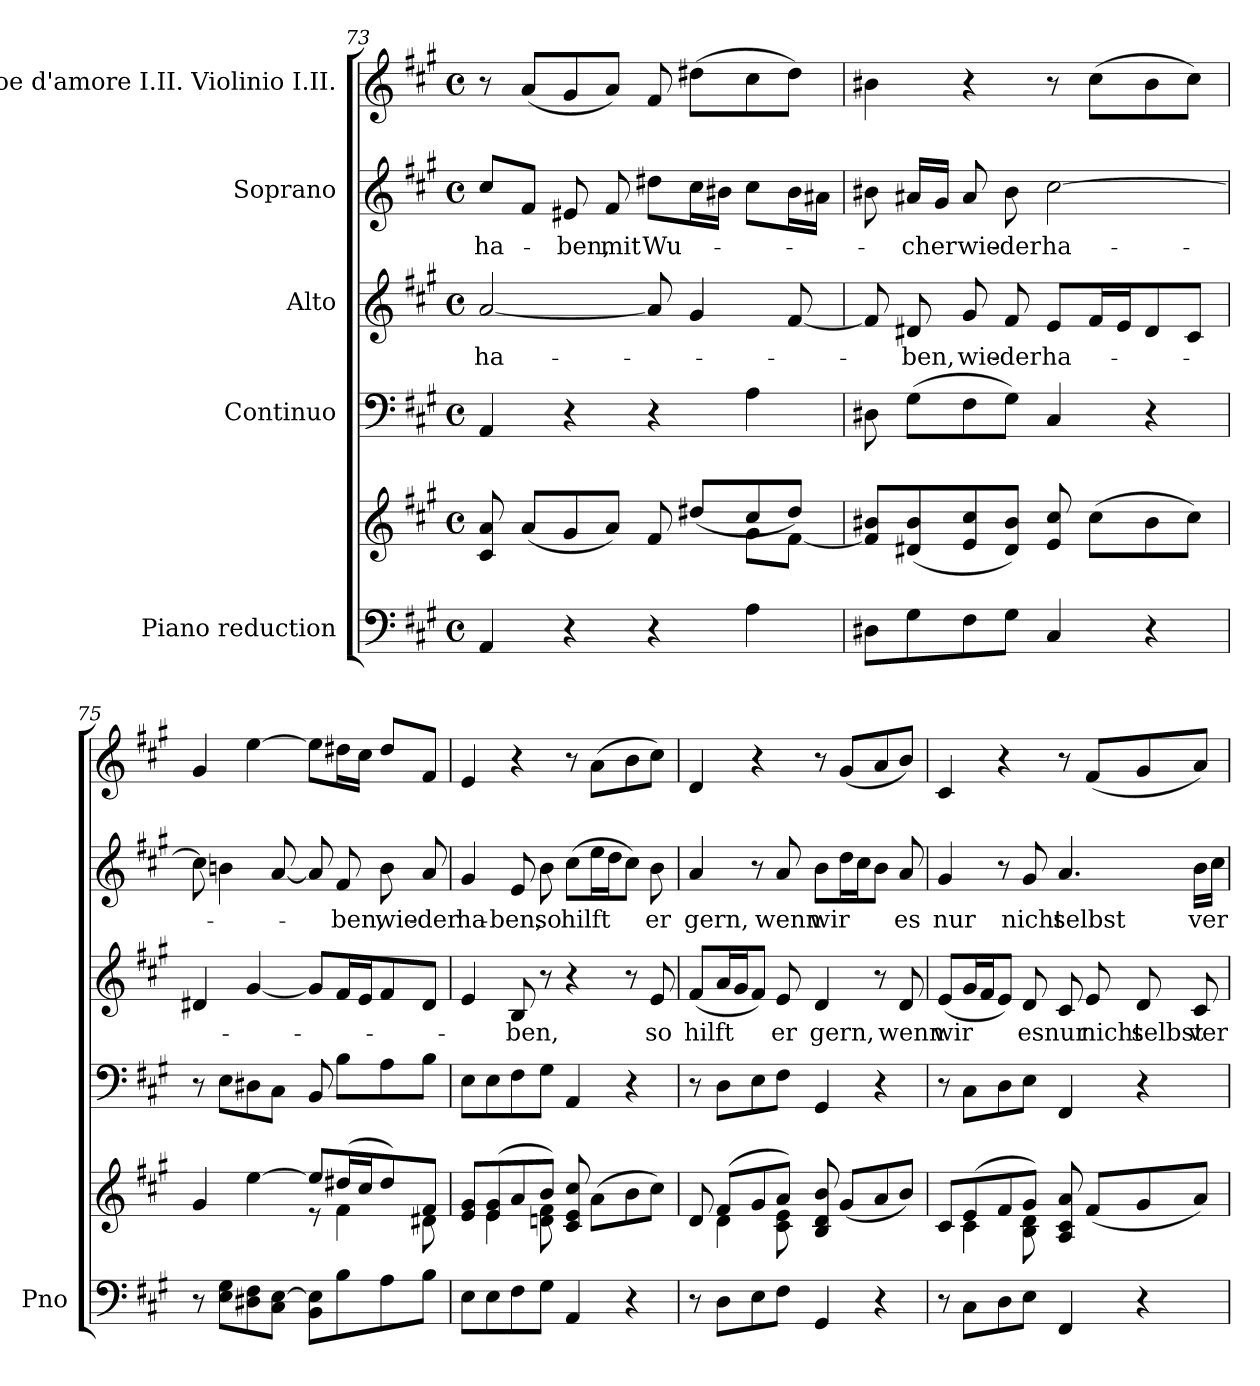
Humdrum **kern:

**kern	**kern	**kern	**kern	**text	**kern	**text	**kern
*part5	*part5	*part4	*part3	*part3	*part2	*part2	*part1
*staff6	*staff5	*staff4	*staff3	*staff3	*staff2	*staff2	*staff1
*I"Piano reduction	*	*I"Continuo	*I"Alto	*	*I"Soprano	*	*I"Oboe d'amore I.II. Violinio I.II.
*I'Pno	*	*	*	*	*	*	*
*clefF4	*clefG2	*clefF4	*clefG2	*	*clefG2	*	*clefG2
*k[f#c#g#]	*k[f#c#g#]	*k[f#c#g#]	*k[f#c#g#]	*	*k[f#c#g#]	*	*k[f#c#g#]
*M4/4	*M4/4	*M4/4	*M4/4	*	*M4/4	*	*M4/4
*met(c)	*met(c)	*met(c)	*met(c)	*	*met(c)	*	*met(c)
=73	=73	=73	=73	=73	=73	=73	=73
*	*^	*	*	*	*	*	*
!	!	!	!	!	!LO:LY:b	!	!LO:LY:b	!
4AA/	8c#/ 8a/	2ryy	4AA/	[2a/	ha-	8cc#/L	ha-	8r
.	(<8a/L	.	.	.	.	8f#/J	.	(8a/L
!	!	!	!	!	!	!	!LO:LY:b	!
4r	8g#/	.	4r	.	.	8e#X/	-ben,	8g#/
!	!	!	!	!	!	!	!LO:LY:b	!
.	8a/J)	.	.	.	.	8f#/	mit	8a/J)
!	!	!	!	!	!	!	!LO:LY:b	!
4r	8f#/	4ryy	4r	8a/]	.	8dd#X\L	Wu-	8f#/
.	(8dd#X/L	.	.	4g#/	.	16cc#\L	.	(8dd#X\L
.	.	.	.	.	.	16b#X\JJ	.	.
4A\	8cc#/	8g#\L	4A\	.	.	8cc#\L	.	8cc#\
.	8dd#/J)	[8f#\J	.	[8f#/	.	16b#\L	.	8dd#\J)
.	.	.	.	.	.	16a#X\JJ	.	.
*	*v	*v	*	*	*	*	*	*
=74	=74	=74	=74	=74	=74	=74	=74
8D#X\L	8f#/] 8b#X/L	8D#X\	8f#/]	.	8b#X\	.	4b#X\
!	!	!	!	!LO:LY:b	!	!LO:LY:b	!
8G#\	(8d#X/ 8b#/	(8G#\L	8d#X/	-ben,	16a#X/LL	-cher	.
.	.	.	.	.	16g#/JJ	.	.
!	!	!	!	!LO:LY:b	!	!LO:LY:b	!
8F#\	8e/ 8cc#/	8F#\	8g#/	wie-	8a#/	wie-	4r
!	!	!	!	!LO:LY:b	!	!LO:LY:b	!
8G#\J	8d#/ 8b#/J)	8G#\J)	8f#/	-der	8b#\	-der	.
!	!	!	!	!LO:LY:b	!	!LO:LY:b	!
4C#/	8e/ 8cc#/	4C#/	8e/L	ha-	[2cc#\	ha-	8r
.	(8cc#\L	.	16f#/L	.	.	.	(8cc#\L
.	.	.	16e/J	.	.	.	.
4r	8b#\	4r	8d#/	.	.	.	8b#\
.	8cc#\J)	.	8c#/J	.	.	.	8cc#\J)
!!LO:LB:g=z
=75	=75	=75	=75	=75	=75	=75	=75
*	*^	*	*	*	*	*	*
8r	4g#/	2ryy	8r	4d#X/	.	8cc#\]	.	4g#/
8E\ 8G#\L	.	.	8E\L	.	.	4bn\	.	.
8D#X\ 8F#\	[>4ee\	.	8D#X\	[4g#/	.	.	.	[4ee\
8C#\ [8E\J	.	.	8C#\J	.	.	[8a/	.	.
8BB\ 8E\]L	8ee/L]	8r	8BB/	8g#/L]	.	8a/]	.	8ee\L]
!	!	!	!	!	!	!	!LO:LY:b	!
8B\	(16dd#X/L	4f#\	8B\L	16f#/L	.	8f#/	ben,	16dd#X\L
.	16cc#/J	.	.	16e/J	.	.	.	16cc#\JJ
!	!	!	!	!	!	!	!LO:LY:b	!
8A\	8dd#/)	.	8A\	8f#/	.	8b\	wie-	8dd#/L
!	!	!	!	!	!	!	!LO:LY:b	!
8B\J	8f#/J	8d#X\	8B\J	8d#/J	.	8a/	-der	8f#/J
=76	=76	=76	=76	=76	=76	=76	=76	=76
!	!	!	!	!	!	!	!LO:LY:b	!
8E\L	8e/ 8g#/L	8ryy	8E\L	4e/	.	4g#/	ha-	4e/
8E\	(8e/ 8g#/	4e\	8E\	.	.	.	.	.
!	!	!	!	!	!LO:LY:b	!	!LO:LY:b	!
8F#\	8a/	.	8F#\	8B/	ben,	8e/	-ben,	4r
!	!	!	!	!	!	!	!LO:LY:b	!
8G#\J	8b/J)	8dn\ 8f#\	8G#\J	8r	.	8b\	so	.
!	!	!	!	!	!	!	!LO:LY:b	!
4AA/	8c#/ 8e/ 8cc#/	2ryy	4AA/	4r	.	(8cc#\L	hilft	8r
.	(>8a\L	.	.	.	.	16ee\L	.	(8a\L
.	.	.	.	.	.	16dd\J	.	.
4r	8b\	.	4r	8r	.	8cc#\J)	.	8b\
!	!	!	!	!	!LO:LY:b	!	!LO:LY:b	!
.	8cc#\J)	.	.	8e/	so	8b\	er	8cc#\J)
=77	=77	=77	=77	=77	=77	=77	=77	=77
!	!	!	!	!	!LO:LY:b	!	!LO:LY:b	!
8r	8d/	8ryy	8r	(8f#/L	hilft	4a/	gern,	4d/
8D\L	(8f#/L	4d\	8D\L	16a/L	.	.	.	.
.	.	.	.	16g#/J	.	.	.	.
8E\	8g#/	.	8E\	8f#/J)	.	8r	.	4r
!	!	!	!	!	!LO:LY:b	!	!LO:LY:b	!
8F#\J	8a/J)	8c#\ 8e\	8F#\J	8e/	er	8a/	wenn	.
!	!	!	!	!	!LO:LY:b	!	!LO:LY:b	!
4GG#/	8B/ 8d/ 8b/	2ryy	4GG#/	4d/	gern,	8b\L	-wir	8r
.	(<8g#/L	.	.	.	.	16dd\L	.	(8g#/L
.	.	.	.	.	.	16cc#\J	.	.
4r	8a/	.	4r	8r	.	8b\J	.	8a/
!	!	!	!	!	!LO:LY:b	!	!LO:LY:b	!
.	8b/J)	.	.	8d/	wenn	8a/	es	8b/J)
=78	=78	=78	=78	=78	=78	=78	=78	=78
!	!	!	!	!	!LO:LY:b	!	!LO:LY:b	!
8r	8c#/L	8ryy	8r	(8e/L	-wir	4g#/	nur	4c#/
8C#\L	(8e/	4c#\	8C#\L	16g#/L	.	.	.	.
.	.	.	.	16f#/J	.	.	.	.
8D\	8f#/	.	8D\	8e/J)	.	8r	.	4r
!	!	!	!	!	!LO:LY:b	!	!LO:LY:b	!
8E\J	8g#/J)	8B\ 8d\	8E\J	8d/	es	8g#/	nicht	.
!	!	!	!	!	!LO:LY:b	!	!LO:LY:b	!
4FF#/	8A/ 8c#/ 8a/	2ryy	4FF#/	8c#/	nur	4.a/	selbst	8r
!	!	!	!	!	!LO:LY:b	!	!	!
.	(<8f#/L	.	.	8e/	nicht	.	.	(8f#/L
!	!	!	!	!	!LO:LY:b	!	!	!
4r	8g#/	.	4r	8d/	selbst	.	.	8g#/
!	!	!	!	!	!LO:LY:b	!	!LO:LY:b	!
.	8a/J)	.	.	8c#/	ver-	16b\LL	ver-	8a/J)
.	.	.	.	.	.	16cc#\JJ	.	.
*	*v	*v	*	*	*	*	*	*
=	=	=	=	=	=	=	=
*-	*-	*-	*-	*-	*-	*-	*-
